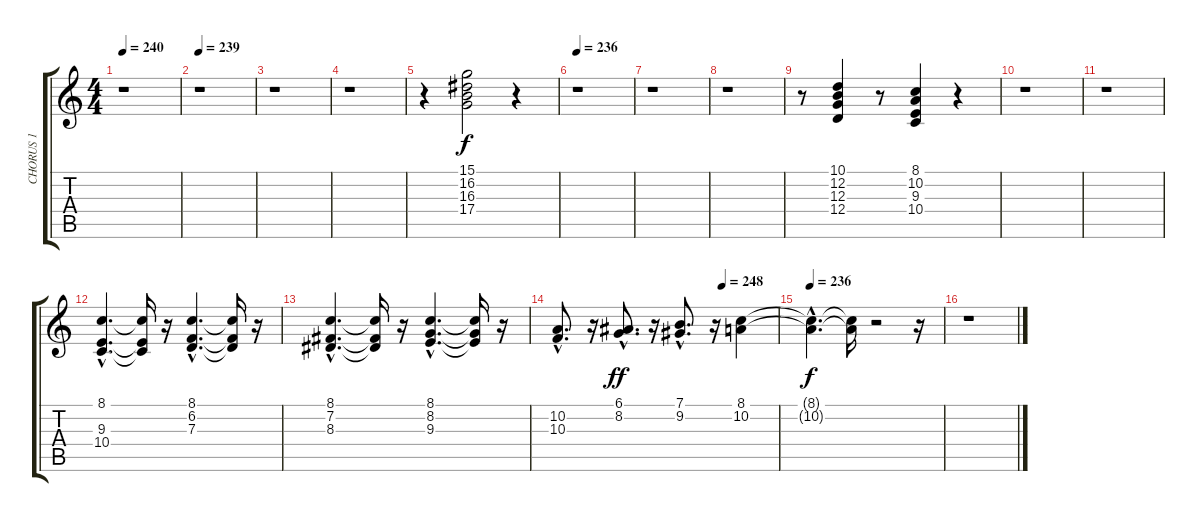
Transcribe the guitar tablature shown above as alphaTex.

\track ("CHORUS 1" "CHORUS 1") {instrument voiceoohs}
\staff {score tabs}
\tuning (E4 B3 G3 D3 A2 E2) {hide}
\ts (4 4)
\tempo 240
\clef g2
\ks c
r.1{dy f} |
\tempo 239
r.1 |
r.1 |
r.1 |
r.4 (15.1 16.2 16.3 17.4).2{balance 0} r.4 |
\tempo 236
r.1 |
r.1 |
r.1 |
r.8 (10.1 12.2 12.3 12.4).4 r.8 (8.1 10.2 9.3 10.4).4 r.4 |
r.1 |
r.1 |
(8.1{hac} 9.3{hac} 10.4{hac}).4{d} (8.1{t} 9.3{t} 10.4{t}).16 r.16 (8.1{hac} 6.2{hac} 7.3{hac}).4{d} (8.1{t} 6.2{t} 7.3{t}).16 r.16 |
(8.1{hac} 7.2{hac} 8.3{hac}).4{d} (8.1{t} 7.2{t} 8.3{t}).16 r.16 (8.1{hac} 8.2{hac} 9.3{hac}).4{d} (8.1{t} 8.2{t} 9.3{t}).16 r.16 |
\tempo (248 0.75)
(10.2{hac} 10.3{hac}).8{d} r.16 (6.1{hac} 8.2{hac}).8{d dy ff} r.16 (7.1{hac} 9.2{hac}).8{d} r.16 (8.1 10.2).4 |
\tempo 236
(8.1{hac t} 10.2{hac t}).4{d dy f} (8.1{t} 10.2{t}).16 r.2 r.16 |
r.1
